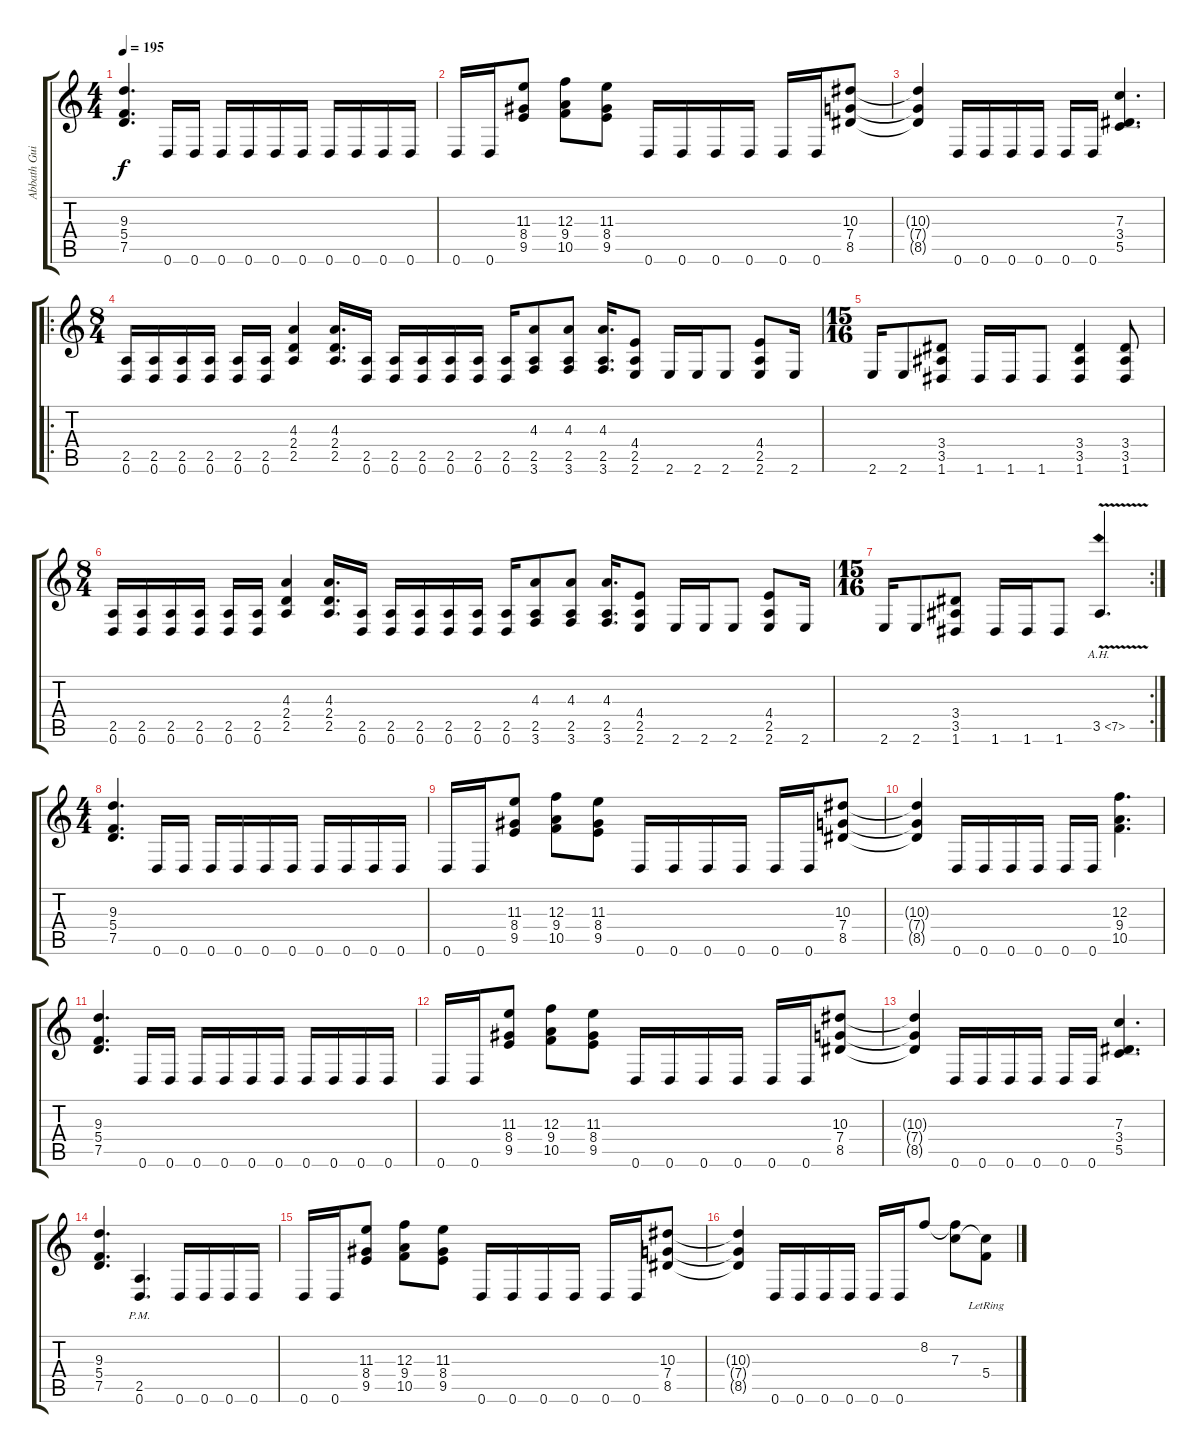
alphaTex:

\track ("Abbath Guitar 2" "Abbath Gui") {instrument distortionguitar}
\staff {score tabs}
\tuning (D4 A3 F3 C3 G2 D2) {hide}
\ts (4 4)
\tempo 195
\clef g2
\ks c
(9.3 5.4 7.5).4{d dy f} 0.6.16 0.6.16 0.6.16 0.6.16 0.6.16 0.6.16 0.6.16 0.6.16 0.6.16 0.6.16 |
0.6.16 0.6.16 (11.3 8.4 9.5).8 (12.3 9.4 10.5).8 (11.3 8.4 9.5).8 0.6.16 0.6.16 0.6.16 0.6.16 0.6.16 0.6.16 (10.3 7.4 8.5).8 |
(10.3{t} 7.4{t} 8.5{t}).4 0.6.16 0.6.16 0.6.16 0.6.16 0.6.16 0.6.16 (7.3 3.4 5.5).4{d} |
\ro
\ts (8 4)
(2.5 0.6).16 (2.5 0.6).16 (2.5 0.6).16 (2.5 0.6).16 (2.5 0.6).16 (2.5 0.6).16 (4.3 2.4 2.5).4 (4.3 2.4 2.5).16{d} (2.5 0.6).16 (2.5 0.6).16 (2.5 0.6).16 (2.5 0.6).16 (2.5 0.6).16 (2.5 0.6).16 (4.3 2.5 3.6).8 (4.3 2.5 3.6).8 (4.3 2.5 3.6).16{d} (4.4 2.5 2.6).8 2.6.16 2.6.16 2.6.8 (4.4 2.5 2.6).8 2.6.16 |
\ts (15 16)
2.6.16 2.6.8 (3.4 3.5 1.6).8 1.6.16 1.6.16 1.6.8 (3.4 3.5 1.6).4 (3.4 3.5 1.6).8 |
\ts (8 4)
(2.5 0.6).16 (2.5 0.6).16 (2.5 0.6).16 (2.5 0.6).16 (2.5 0.6).16 (2.5 0.6).16 (4.3 2.4 2.5).4 (4.3 2.4 2.5).16{d} (2.5 0.6).16 (2.5 0.6).16 (2.5 0.6).16 (2.5 0.6).16 (2.5 0.6).16 (2.5 0.6).16 (4.3 2.5 3.6).8 (4.3 2.5 3.6).8 (4.3 2.5 3.6).16{d} (4.4 2.5 2.6).8 2.6.16 2.6.16 2.6.8 (4.4 2.5 2.6).8 2.6.16 |
\rc 2
\ts (15 16)
2.6.16 2.6.8 (3.4 3.5 1.6).8 1.6.16 1.6.16 1.6.8 3.5{ah 4 v}.4{d} |
\ts (4 4)
(9.3 5.4 7.5).4{d} 0.6.16 0.6.16 0.6.16 0.6.16 0.6.16 0.6.16 0.6.16 0.6.16 0.6.16 0.6.16 |
0.6.16 0.6.16 (11.3 8.4 9.5).8 (12.3 9.4 10.5).8 (11.3 8.4 9.5).8 0.6.16 0.6.16 0.6.16 0.6.16 0.6.16 0.6.16 (10.3 7.4 8.5).8 |
(10.3{t} 7.4{t} 8.5{t}).4 0.6.16 0.6.16 0.6.16 0.6.16 0.6.16 0.6.16 (12.3 9.4 10.5).4{d} |
(9.3 5.4 7.5).4{d} 0.6.16 0.6.16 0.6.16 0.6.16 0.6.16 0.6.16 0.6.16 0.6.16 0.6.16 0.6.16 |
0.6.16 0.6.16 (11.3 8.4 9.5).8 (12.3 9.4 10.5).8 (11.3 8.4 9.5).8 0.6.16 0.6.16 0.6.16 0.6.16 0.6.16 0.6.16 (10.3 7.4 8.5).8 |
(10.3{t} 7.4{t} 8.5{t}).4 0.6.16 0.6.16 0.6.16 0.6.16 0.6.16 0.6.16 (7.3 3.4 5.5).4{d} |
(9.3 5.4 7.5).4{d} (2.5{pm} 0.6{pm}).4{d} 0.6.16 0.6.16 0.6.16 0.6.16 |
0.6.16 0.6.16 (11.3 8.4 9.5).8 (12.3 9.4 10.5).8 (11.3 8.4 9.5).8 0.6.16 0.6.16 0.6.16 0.6.16 0.6.16 0.6.16 (10.3 7.4 8.5).8 |
(10.3{t} 7.4{t} 8.5{t}).4 0.6.16 0.6.16 0.6.16 0.6.16 0.6.16 0.6.16 8.2.8 (8.2{t} 7.3).8 (7.3{t} 5.4{lr}).8
